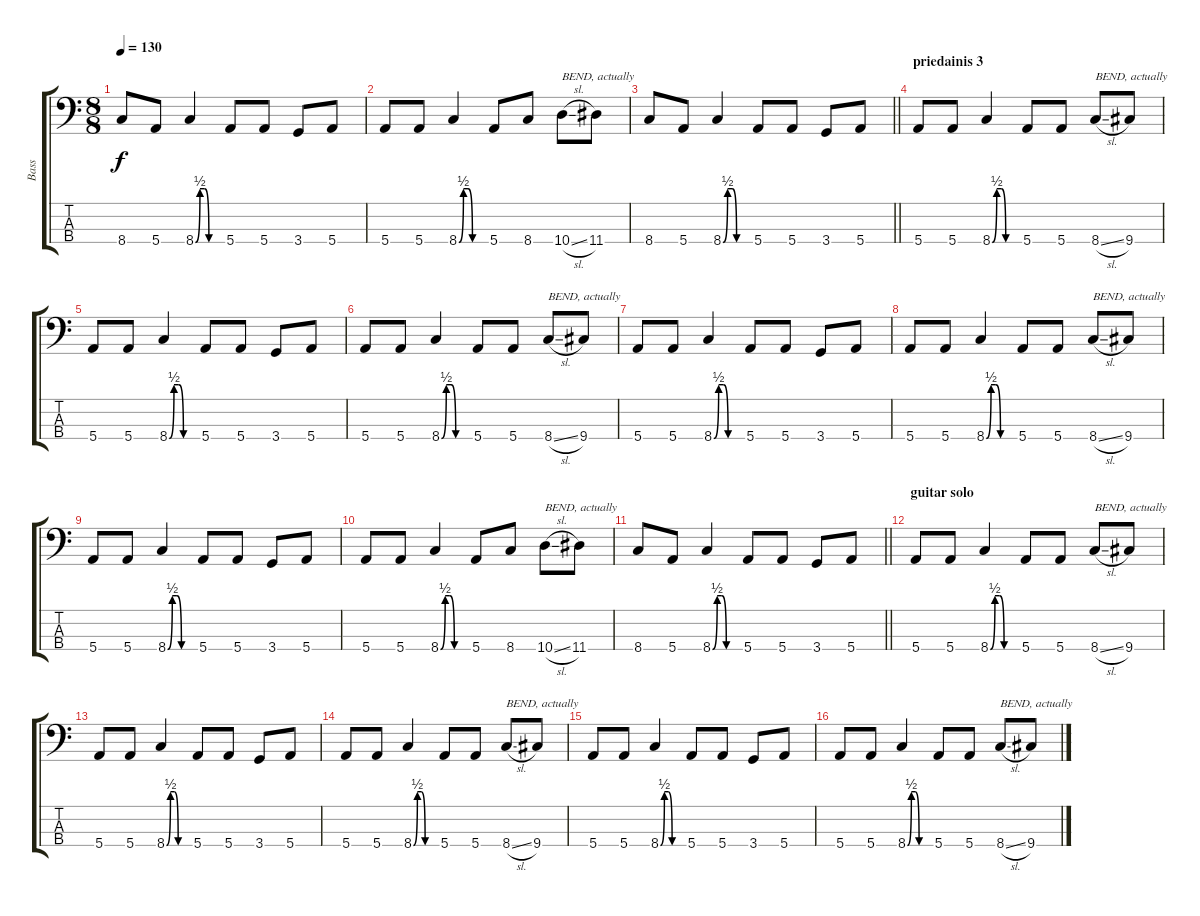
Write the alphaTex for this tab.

\track ("Bass" "Bass") {instrument electricbassfinger}
\staff {score tabs}
\tuning (G2 D2 A1 E1) {hide}
\ts (8 8)
\tempo 130
\clef f4
\ks c
8.4.8{dy f} 5.4.8 8.4{be (custom 0 0 10 2 20 2 30 0 60 0)}.4 5.4.8 5.4.8 3.4.8 5.4.8 |
5.4.8 5.4.8 8.4{be (custom 0 0 10 2 20 2 30 0 60 0)}.4 5.4.8 8.4.8 10.4{sl}.8{txt "BEND, actually"} 11.4.8 |
\barLineRight lightlight
8.4.8 5.4.8 8.4{be (custom 0 0 10 2 20 2 30 0 60 0)}.4 5.4.8 5.4.8 3.4.8 5.4.8 |
\section ("" "priedainis 3")
5.4.8 5.4.8 8.4{be (custom 0 0 10 2 20 2 30 0 60 0)}.4 5.4.8 5.4.8 8.4{sl}.8{txt "BEND, actually"} 9.4.8 |
5.4.8 5.4.8 8.4{be (custom 0 0 10 2 20 2 30 0 60 0)}.4 5.4.8 5.4.8 3.4.8 5.4.8 |
5.4.8 5.4.8 8.4{be (custom 0 0 10 2 20 2 30 0 60 0)}.4 5.4.8 5.4.8 8.4{sl}.8{txt "BEND, actually"} 9.4.8 |
5.4.8 5.4.8 8.4{be (custom 0 0 10 2 20 2 30 0 60 0)}.4 5.4.8 5.4.8 3.4.8 5.4.8 |
5.4.8 5.4.8 8.4{be (custom 0 0 10 2 20 2 30 0 60 0)}.4 5.4.8 5.4.8 8.4{sl}.8{txt "BEND, actually"} 9.4.8 |
5.4.8 5.4.8 8.4{be (custom 0 0 10 2 20 2 30 0 60 0)}.4 5.4.8 5.4.8 3.4.8 5.4.8 |
5.4.8 5.4.8 8.4{be (custom 0 0 10 2 20 2 30 0 60 0)}.4 5.4.8 8.4.8 10.4{sl}.8{txt "BEND, actually"} 11.4.8 |
\barLineRight lightlight
8.4.8 5.4.8 8.4{be (custom 0 0 10 2 20 2 30 0 60 0)}.4 5.4.8 5.4.8 3.4.8 5.4.8 |
\section ("" "guitar solo")
5.4.8 5.4.8 8.4{be (custom 0 0 10 2 20 2 30 0 60 0)}.4 5.4.8 5.4.8 8.4{sl}.8{txt "BEND, actually"} 9.4.8 |
5.4.8 5.4.8 8.4{be (custom 0 0 10 2 20 2 30 0 60 0)}.4 5.4.8 5.4.8 3.4.8 5.4.8 |
5.4.8 5.4.8 8.4{be (custom 0 0 10 2 20 2 30 0 60 0)}.4 5.4.8 5.4.8 8.4{sl}.8{txt "BEND, actually"} 9.4.8 |
5.4.8 5.4.8 8.4{be (custom 0 0 10 2 20 2 30 0 60 0)}.4 5.4.8 5.4.8 3.4.8 5.4.8 |
5.4.8 5.4.8 8.4{be (custom 0 0 10 2 20 2 30 0 60 0)}.4 5.4.8 5.4.8 8.4{sl}.8{txt "BEND, actually"} 9.4.8
